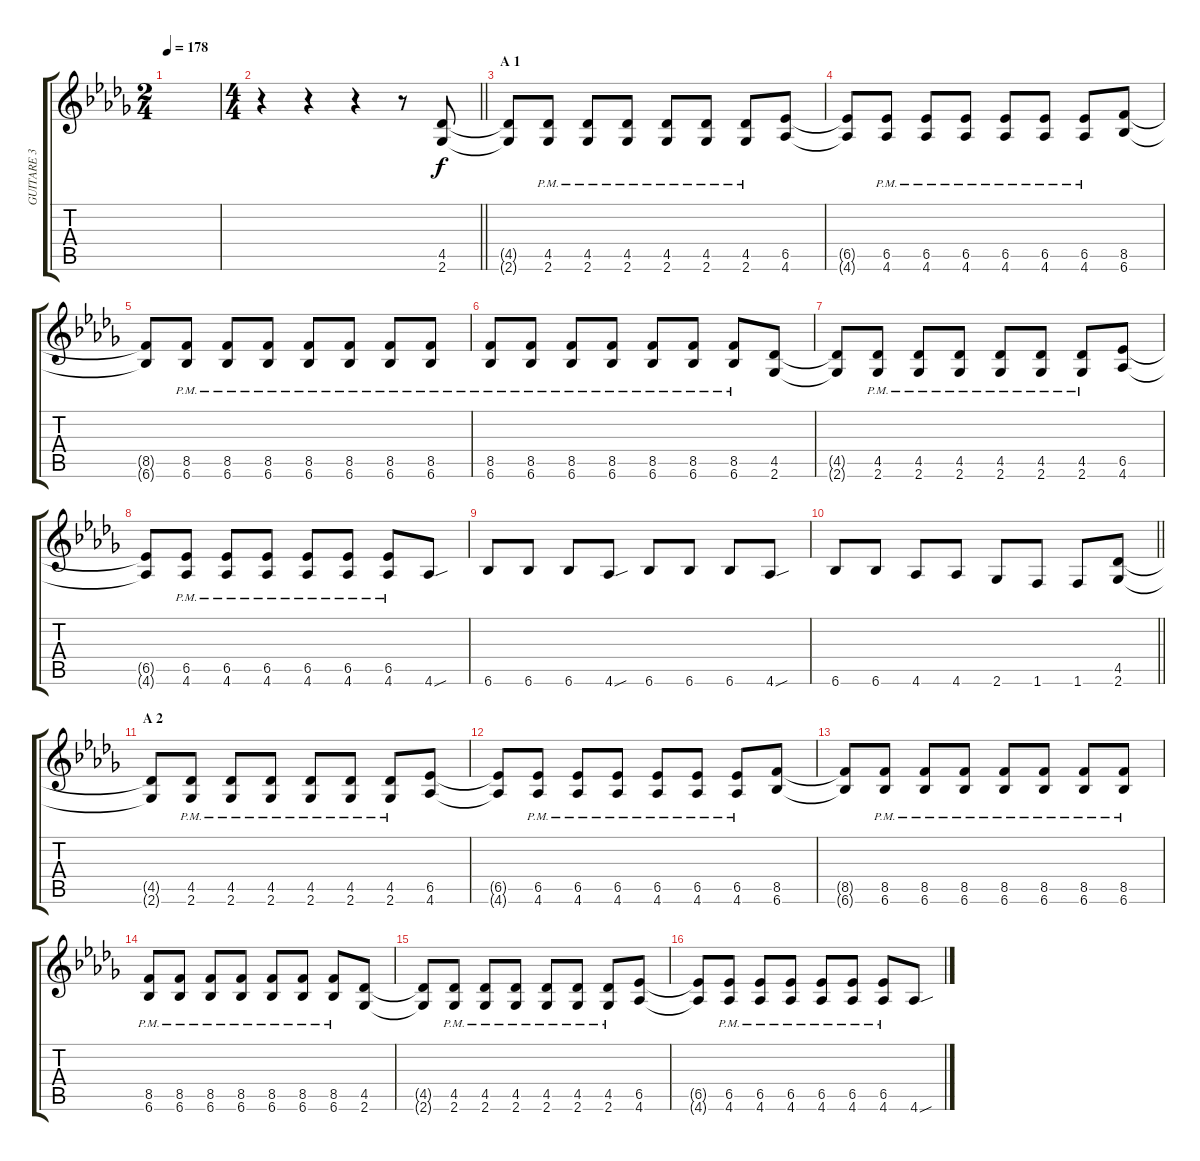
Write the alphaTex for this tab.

\track ("GUITARE 3" "GUITARE 3") {instrument distortionguitar}
\staff {score tabs}
\tuning (E4 B3 G3 D3 A2 E2) {hide}
\ts (2 4)
\tempo 178
\clef g2
\ks db
|
\ts (4 4)
\barLineRight lightlight
r.4 r.4 r.4 r.8 (4.5 2.6).8 |
\section ("" "A 1")
(4.5{t} 2.6{t}).8 (4.5{pm} 2.6{pm}).8 (4.5{pm} 2.6{pm}).8 (4.5{pm} 2.6{pm}).8 (4.5{pm} 2.6{pm}).8 (4.5{pm} 2.6{pm}).8 (4.5{pm} 2.6{pm}).8 (6.5 4.6).8 |
(6.5{t} 4.6{t}).8 (6.5{pm} 4.6{pm}).8 (6.5{pm} 4.6{pm}).8 (6.5{pm} 4.6{pm}).8 (6.5{pm} 4.6{pm}).8 (6.5{pm} 4.6{pm}).8 (6.5{pm} 4.6{pm}).8 (8.5 6.6).8 |
(8.5{t} 6.6{t}).8 (8.5{pm} 6.6{pm}).8 (8.5{pm} 6.6{pm}).8 (8.5{pm} 6.6{pm}).8 (8.5{pm} 6.6{pm}).8 (8.5{pm} 6.6{pm}).8 (8.5{pm} 6.6{pm}).8 (8.5{pm} 6.6{pm}).8 |
(8.5{pm} 6.6{pm}).8 (8.5{pm} 6.6{pm}).8 (8.5{pm} 6.6{pm}).8 (8.5{pm} 6.6{pm}).8 (8.5{pm} 6.6{pm}).8 (8.5{pm} 6.6{pm}).8 (8.5{pm} 6.6{pm}).8 (4.5 2.6).8 |
(4.5{t} 2.6{t}).8 (4.5{pm} 2.6{pm}).8 (4.5{pm} 2.6{pm}).8 (4.5{pm} 2.6{pm}).8 (4.5{pm} 2.6{pm}).8 (4.5{pm} 2.6{pm}).8 (4.5{pm} 2.6{pm}).8 (6.5 4.6).8 |
(6.5{t} 4.6{t}).8 (6.5{pm} 4.6{pm}).8 (6.5{pm} 4.6{pm}).8 (6.5{pm} 4.6{pm}).8 (6.5{pm} 4.6{pm}).8 (6.5{pm} 4.6{pm}).8 (6.5{pm} 4.6{pm}).8 4.6{sou}.8 |
6.6.8 6.6.8 6.6.8 4.6{sou}.8 6.6.8 6.6.8 6.6.8 4.6{sou}.8 |
\barLineRight lightlight
6.6.8 6.6.8 4.6.8 4.6.8 2.6.8 1.6.8 1.6.8 (4.5 2.6).8 |
\section ("" "A 2")
(4.5{t} 2.6{t}).8 (4.5{pm} 2.6{pm}).8 (4.5{pm} 2.6{pm}).8 (4.5{pm} 2.6{pm}).8 (4.5{pm} 2.6{pm}).8 (4.5{pm} 2.6{pm}).8 (4.5{pm} 2.6{pm}).8 (6.5 4.6).8 |
(6.5{t} 4.6{t}).8 (6.5{pm} 4.6{pm}).8 (6.5{pm} 4.6{pm}).8 (6.5{pm} 4.6{pm}).8 (6.5{pm} 4.6{pm}).8 (6.5{pm} 4.6{pm}).8 (6.5{pm} 4.6{pm}).8 (8.5 6.6).8 |
(8.5{t} 6.6{t}).8 (8.5{pm} 6.6{pm}).8 (8.5{pm} 6.6{pm}).8 (8.5{pm} 6.6{pm}).8 (8.5{pm} 6.6{pm}).8 (8.5{pm} 6.6{pm}).8 (8.5{pm} 6.6{pm}).8 (8.5{pm} 6.6{pm}).8 |
(8.5{pm} 6.6{pm}).8 (8.5{pm} 6.6{pm}).8 (8.5{pm} 6.6{pm}).8 (8.5{pm} 6.6{pm}).8 (8.5{pm} 6.6{pm}).8 (8.5{pm} 6.6{pm}).8 (8.5{pm} 6.6{pm}).8 (4.5 2.6).8 |
(4.5{t} 2.6{t}).8 (4.5{pm} 2.6{pm}).8 (4.5{pm} 2.6{pm}).8 (4.5{pm} 2.6{pm}).8 (4.5{pm} 2.6{pm}).8 (4.5{pm} 2.6{pm}).8 (4.5{pm} 2.6{pm}).8 (6.5 4.6).8 |
(6.5{t} 4.6{t}).8 (6.5{pm} 4.6{pm}).8 (6.5{pm} 4.6{pm}).8 (6.5{pm} 4.6{pm}).8 (6.5{pm} 4.6{pm}).8 (6.5{pm} 4.6{pm}).8 (6.5{pm} 4.6{pm}).8 4.6{sou}.8
